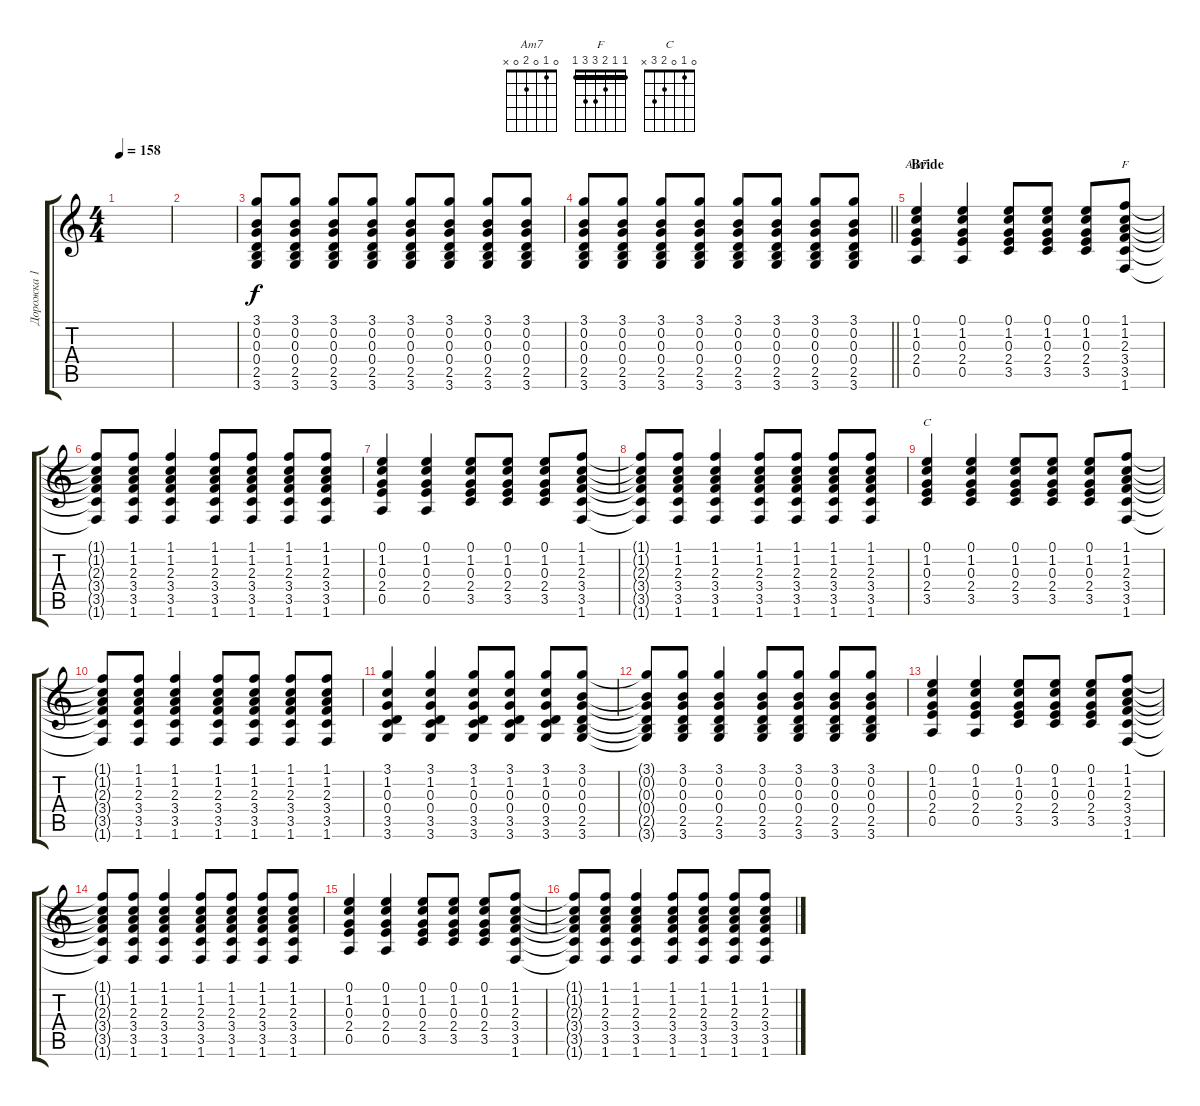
\track ("Дорожка 1" "Дорожка 1") {instrument distortionguitar}
\staff {score tabs}
\tuning (E4 B3 G3 D3 A2 E2) {hide}
\chord ("Am7" 0 1 0 2 0 x)
\chord ("F" 1 1 2 3 3 1) {barre 1}
\chord ("C" 0 1 0 2 3 x)
\ts (4 4)
\tempo 158
\clef g2
\ks c
|
|
(3.1 0.2 0.3 0.4 2.5 3.6).8{volume 12} (3.1 0.2 0.3 0.4 2.5 3.6).8 (3.1 0.2 0.3 0.4 2.5 3.6).8 (3.1 0.2 0.3 0.4 2.5 3.6).8 (3.1 0.2 0.3 0.4 2.5 3.6).8 (3.1 0.2 0.3 0.4 2.5 3.6).8 (3.1 0.2 0.3 0.4 2.5 3.6).8 (3.1 0.2 0.3 0.4 2.5 3.6).8 |
\barLineRight lightlight
(3.1 0.2 0.3 0.4 2.5 3.6).8 (3.1 0.2 0.3 0.4 2.5 3.6).8 (3.1 0.2 0.3 0.4 2.5 3.6).8 (3.1 0.2 0.3 0.4 2.5 3.6).8 (3.1 0.2 0.3 0.4 2.5 3.6).8 (3.1 0.2 0.3 0.4 2.5 3.6).8 (3.1 0.2 0.3 0.4 2.5 3.6).8 (3.1 0.2 0.3 0.4 2.5 3.6).8 |
\section ("" "Bride")
(0.1 1.2 0.3 2.4 0.5).4{ch "Am7"} (0.1 1.2 0.3 2.4 0.5).4 (0.1 1.2 0.3 2.4 3.5).8 (0.1 1.2 0.3 2.4 3.5).8 (0.1 1.2 0.3 2.4 3.5).8 (1.1 1.2 2.3 3.4 3.5 1.6).8{ch "F"} |
(1.1{t} 1.2{t} 2.3{t} 3.4{t} 3.5{t} 1.6{t}).8 (1.1 1.2 2.3 3.4 3.5 1.6).8 (1.1 1.2 2.3 3.4 3.5 1.6).4 (1.1 1.2 2.3 3.4 3.5 1.6).8 (1.1 1.2 2.3 3.4 3.5 1.6).8 (1.1 1.2 2.3 3.4 3.5 1.6).8 (1.1 1.2 2.3 3.4 3.5 1.6).8 |
(0.1 1.2 0.3 2.4 0.5).4 (0.1 1.2 0.3 2.4 0.5).4 (0.1 1.2 0.3 2.4 3.5).8 (0.1 1.2 0.3 2.4 3.5).8 (0.1 1.2 0.3 2.4 3.5).8 (1.1 1.2 2.3 3.4 3.5 1.6).8 |
(1.1{t} 1.2{t} 2.3{t} 3.4{t} 3.5{t} 1.6{t}).8 (1.1 1.2 2.3 3.4 3.5 1.6).8 (1.1 1.2 2.3 3.4 3.5 1.6).4 (1.1 1.2 2.3 3.4 3.5 1.6).8 (1.1 1.2 2.3 3.4 3.5 1.6).8 (1.1 1.2 2.3 3.4 3.5 1.6).8 (1.1 1.2 2.3 3.4 3.5 1.6).8 |
(0.1 1.2 0.3 2.4 3.5).4{ch "C"} (0.1 1.2 0.3 2.4 3.5).4 (0.1 1.2 0.3 2.4 3.5).8 (0.1 1.2 0.3 2.4 3.5).8 (0.1 1.2 0.3 2.4 3.5).8 (1.1 1.2 2.3 3.4 3.5 1.6).8 |
(1.1{t} 1.2{t} 2.3{t} 3.4{t} 3.5{t} 1.6{t}).8 (1.1 1.2 2.3 3.4 3.5 1.6).8 (1.1 1.2 2.3 3.4 3.5 1.6).4 (1.1 1.2 2.3 3.4 3.5 1.6).8 (1.1 1.2 2.3 3.4 3.5 1.6).8 (1.1 1.2 2.3 3.4 3.5 1.6).8 (1.1 1.2 2.3 3.4 3.5 1.6).8 |
(3.1 1.2 0.3 0.4 3.5 3.6).4 (3.1 1.2 0.3 0.4 3.5 3.6).4 (3.1 1.2 0.3 0.4 3.5 3.6).8 (3.1 1.2 0.3 0.4 3.5 3.6).8 (3.1 1.2 0.3 0.4 3.5 3.6).8 (3.1 0.2 0.3 0.4 2.5 3.6).8 |
(3.1{t} 0.2{t} 0.3{t} 0.4{t} 2.5{t} 3.6{t}).8 (3.1 0.2 0.3 0.4 2.5 3.6).8 (3.1 0.2 0.3 0.4 2.5 3.6).4 (3.1 0.2 0.3 0.4 2.5 3.6).8 (3.1 0.2 0.3 0.4 2.5 3.6).8 (3.1 0.2 0.3 0.4 2.5 3.6).8 (3.1 0.2 0.3 0.4 2.5 3.6).8 |
(0.1 1.2 0.3 2.4 0.5).4 (0.1 1.2 0.3 2.4 0.5).4 (0.1 1.2 0.3 2.4 3.5).8 (0.1 1.2 0.3 2.4 3.5).8 (0.1 1.2 0.3 2.4 3.5).8 (1.1 1.2 2.3 3.4 3.5 1.6).8 |
(1.1{t} 1.2{t} 2.3{t} 3.4{t} 3.5{t} 1.6{t}).8 (1.1 1.2 2.3 3.4 3.5 1.6).8 (1.1 1.2 2.3 3.4 3.5 1.6).4 (1.1 1.2 2.3 3.4 3.5 1.6).8 (1.1 1.2 2.3 3.4 3.5 1.6).8 (1.1 1.2 2.3 3.4 3.5 1.6).8 (1.1 1.2 2.3 3.4 3.5 1.6).8 |
(0.1 1.2 0.3 2.4 0.5).4 (0.1 1.2 0.3 2.4 0.5).4 (0.1 1.2 0.3 2.4 3.5).8 (0.1 1.2 0.3 2.4 3.5).8 (0.1 1.2 0.3 2.4 3.5).8 (1.1 1.2 2.3 3.4 3.5 1.6).8 |
(1.1{t} 1.2{t} 2.3{t} 3.4{t} 3.5{t} 1.6{t}).8 (1.1 1.2 2.3 3.4 3.5 1.6).8 (1.1 1.2 2.3 3.4 3.5 1.6).4 (1.1 1.2 2.3 3.4 3.5 1.6).8 (1.1 1.2 2.3 3.4 3.5 1.6).8 (1.1 1.2 2.3 3.4 3.5 1.6).8 (1.1 1.2 2.3 3.4 3.5 1.6).8
